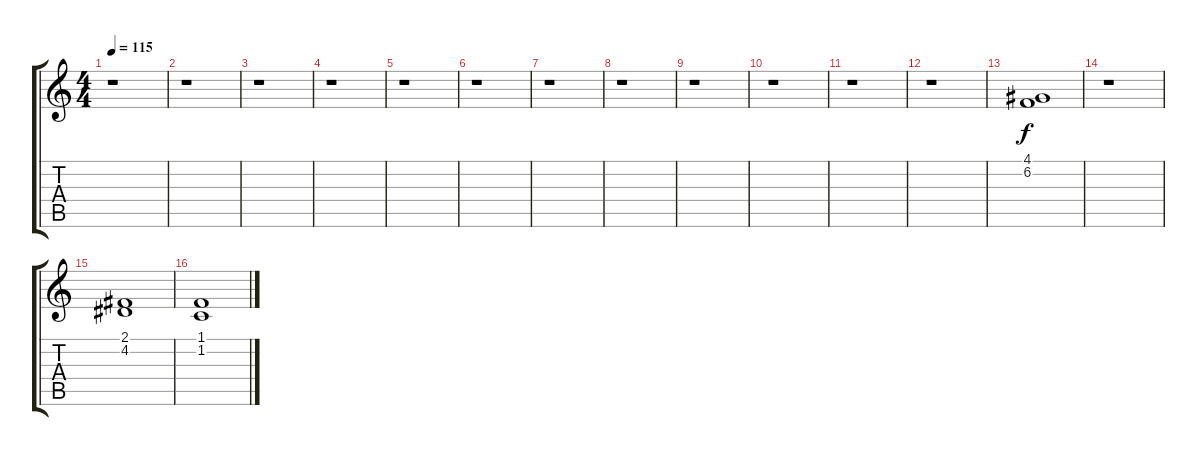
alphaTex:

\track "" {instrument panflute}
\staff {score tabs}
\tuning (E4 B3 G3 D3 A2 E2) {hide}
\ts (4 4)
\tempo 115
\clef g2
\ks c
r.1{dy f instrument panflute} |
r.1 |
r.1 |
r.1 |
r.1 |
r.1 |
r.1 |
r.1 |
r.1 |
r.1 |
r.1 |
r.1 |
(4.1 6.2).1 |
r.1 |
(2.1 4.2).1 |
(1.1 1.2).1
